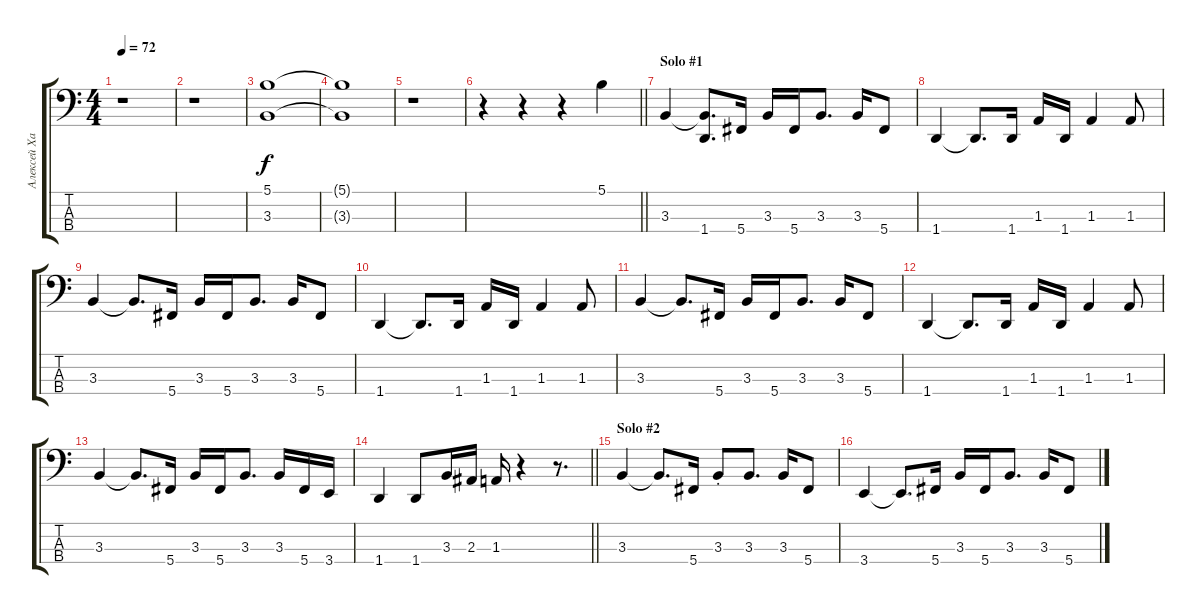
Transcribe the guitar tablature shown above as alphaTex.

\track ("Алексей Харьков (Bass)" "Алексей Ха") {instrument fretlessbass}
\staff {score tabs}
\tuning (Gb2 Db2 Ab1 Db1) {hide}
\ts (4 4)
\tempo 72
\clef f4
\ks c
r.1{dy f} |
r.1 |
(5.1 3.3).1 |
(5.1{t} 3.3{t}).1 |
r.1 |
\barLineRight lightlight
r.4 r.4 r.4 5.1.4 |
\section ("" "Solo #1")
3.3.4 (3.3{t} 1.4).8{d} 5.4.16 3.3.16 5.4.16 3.3.8{d} 3.3.16 5.4.8 |
1.4.4 1.4{t}.8{d} 1.4.16 1.3.16 1.4.16 1.3.4 1.3.8 |
3.3.4 3.3{t}.8{d} 5.4.16 3.3.16 5.4.16 3.3.8{d} 3.3.16 5.4.8 |
1.4.4 1.4{t}.8{d} 1.4.16 1.3.16 1.4.16 1.3.4 1.3.8 |
3.3.4 3.3{t}.8{d} 5.4.16 3.3.16 5.4.16 3.3.8{d} 3.3.16 5.4.8 |
1.4.4 1.4{t}.8{d} 1.4.16 1.3.16 1.4.16 1.3.4 1.3.8 |
3.3.4 3.3{t}.8{d} 5.4.16 3.3.16 5.4.16 3.3.8{d} 3.3.16 5.4.16 3.4.16 |
\barLineRight lightlight
1.4.4 1.4.8 3.3.16 2.3.16 1.3.16 r.4 r.8{d} |
\section ("" "Solo #2")
3.3.4 3.3{t}.8{d} 5.4.16 3.3{st}.8 3.3.8{d} 3.3.16 5.4.8 |
3.4.4 3.4{t}.8{d} 5.4.16 3.3.16 5.4.16 3.3.8{d} 3.3.16 5.4.8
